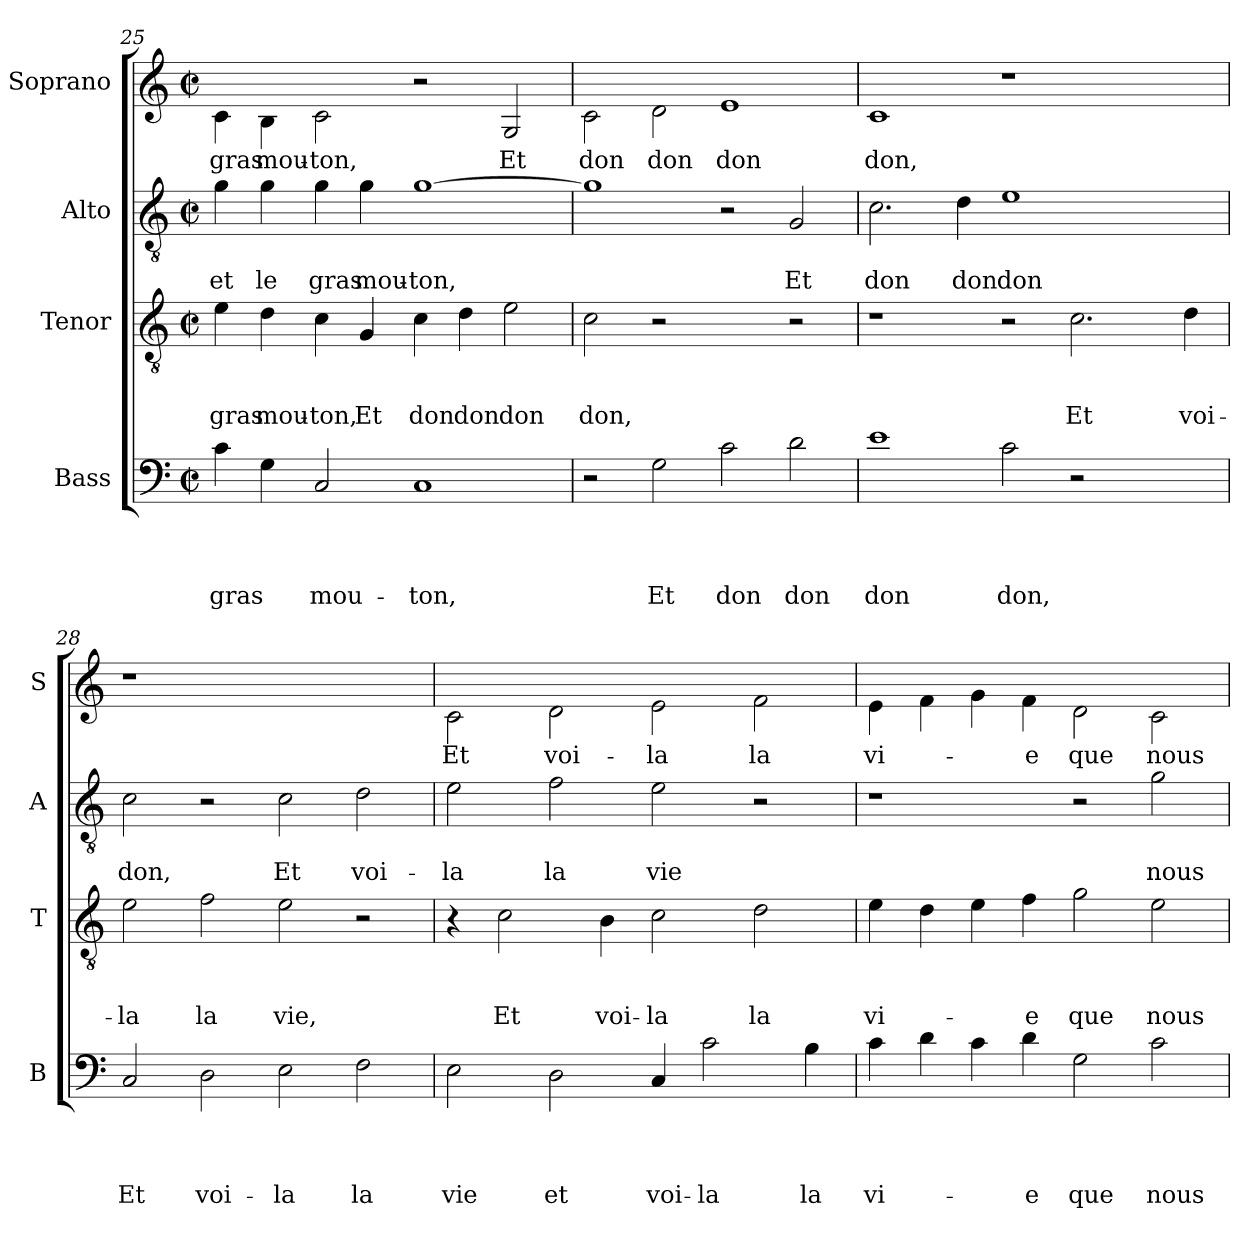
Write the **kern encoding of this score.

**kern	**text	**text	**text	**text	**kern	**text	**text	**text	**kern	**text	**text	**kern	**text
*part4	*part4	*part4	*part4	*part4	*part3	*part3	*part3	*part3	*part2	*part2	*part2	*part1	*part1
*staff4	*staff4	*staff4	*staff4	*staff4	*staff3	*staff3	*staff3	*staff3	*staff2	*staff2	*staff2	*staff1	*staff1
*I"Bass	*	*	*	*	*I"Tenor	*	*	*	*I"Alto	*	*	*I"Soprano	*
*I'B	*	*	*	*	*I'T	*	*	*	*I'A	*	*	*I'S	*
!!LO:LB:g=z
*clefF4	*	*	*	*	*clefGv2	*	*	*	*clefGv2	*	*	*clefG2	*
*	*	*	*	*	*	*	*	*	*	*	*	*ITrd-7c-12	*
*k[]	*	*	*	*	*k[]	*	*	*	*k[]	*	*	*k[]	*
*C:	*	*	*	*	*C:	*	*	*	*C:	*	*	*C:	*
*M2/2	*	*	*	*	*M2/2	*	*	*	*M2/2	*	*	*M2/2	*
*met(c|)	*	*	*	*	*met(c|)	*	*	*	*met(c|)	*	*	*met(c|)	*
=25	=25	=25	=25	=25	=25	=25	=25	=25	=25	=25	=25	=25	=25
4c\	.	.	.	gras	4e\	.	.	gras	4g\	.	et	4cc\	gras
4G\	.	.	.	.	4d\	.	.	mou-	4g\	.	le	4b\	mou-
2C/	.	.	.	mou-	4c\	.	.	-ton,	4g\	.	gras	2cc\	-ton,
.	.	.	.	.	4G/	.	.	Et	4g\	.	mou-	.	.
1C	.	.	.	-ton,	4c\	.	.	don	[1g	.	-ton,	2r	.
.	.	.	.	.	4d\	.	.	don	.	.	.	.	.
.	.	.	.	.	2e\	.	.	don	.	.	.	2g/	Et
=26	=26	=26	=26	=26	=26	=26	=26	=26	=26	=26	=26	=26	=26
2r	.	.	.	.	2c\	.	.	don,	1g]	.	.	2cc\	don
2G\	.	.	.	Et	2r	.	.	.	.	.	.	2dd\	don
2c\	.	.	.	don	2ryy	.	.	.	2r	.	.	1ee	don
2d\	.	.	.	don	2r	.	.	.	2G/	.	Et	.	.
=27	=27	=27	=27	=27	=27	=27	=27	=27	=27	=27	=27	=27	=27
1e	.	.	.	don	1r	.	.	.	2.c\	.	don	1cc	don,
.	.	.	.	.	.	.	.	.	4d\	.	don	.	.
2c\	.	.	.	don,	2r	.	.	.	1e	.	don	1r	.
2r	.	.	.	.	2.c\	.	.	Et	.	.	.	.	.
2ryy	.	.	.	.	.	.	.	.	2ryy	.	.	2ryy	.
.	.	.	.	.	4d\	.	.	voi-	.	.	.	.	.
=28	=28	=28	=28	=28	=28	=28	=28	=28	=28	=28	=28	=28	=28
2C/	.	.	.	Et	2e\	.	.	-la	2c\	.	don,	1r	.
2D\	.	.	.	voi-	2f\	.	.	la	2r	.	.	.	.
2E\	.	.	.	-la	2e\	.	.	vie,	2c\	.	Et	1ryy	.
2F\	.	.	.	la	2r	.	.	.	2d\	.	voi-	.	.
=29	=29	=29	=29	=29	=29	=29	=29	=29	=29	=29	=29	=29	=29
2E\	.	.	.	vie	4r	.	.	.	2e\	.	-la	2cc\	Et
.	.	.	.	.	2c\	.	.	Et	.	.	.	.	.
2D\	.	.	.	et	.	.	.	.	2f\	.	la	2dd\	voi-
.	.	.	.	.	4B\	.	.	voi-	.	.	.	.	.
4C/	.	.	.	voi-	2c\	.	.	-la	2e\	.	vie	2ee\	-la
2c\	.	.	.	-la	.	.	.	.	.	.	.	.	.
.	.	.	.	.	2d\	.	.	la	2r	.	.	2ff\	la
4B\	.	.	.	la	.	.	.	.	.	.	.	.	.
!!LO:LB:g=z
=30	=30	=30	=30	=30	=30	=30	=30	=30	=30	=30	=30	=30	=30
4c\	.	.	.	vi-	4e\	.	.	vi-	1r	.	.	4ee\	vi-
4d\	.	.	.	.	4d\	.	.	.	.	.	.	4ff\	.
4c\	.	.	.	.	4e\	.	.	.	.	.	.	4gg\	.
4d\	.	.	.	-e	4f\	.	.	-e	.	.	.	4ff\	-e
2G\	.	.	.	que	2g\	.	.	que	2r	.	.	2dd\	que
2c\	.	.	.	nous	2e\	.	.	nous	2g\	.	nous	2cc\	nous
=	=	=	=	=	=	=	=	=	=	=	=	=	=
*-	*-	*-	*-	*-	*-	*-	*-	*-	*-	*-	*-	*-	*-
